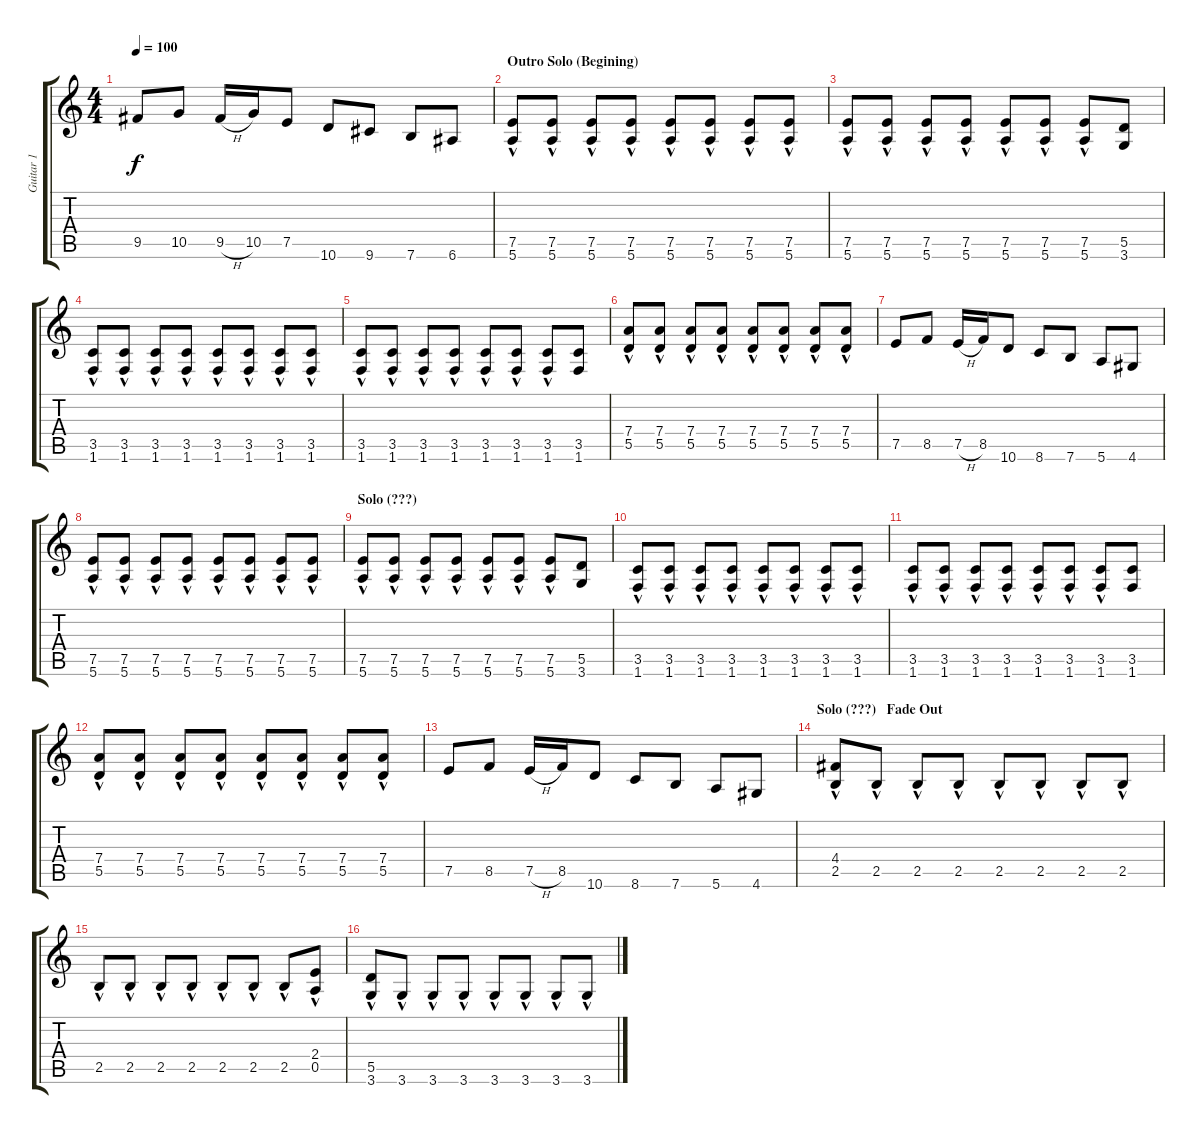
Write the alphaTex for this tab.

\track ("Guitar 1" "Guitar 1") {instrument distortionguitar}
\staff {score tabs}
\tuning (E4 B3 G3 D3 A2 E2) {hide}
\ts (4 4)
\tempo 100
\clef g2
\ks c
9.5.8{dy f} 10.5.8 9.5{h}.16 10.5.16 7.5.8 10.6.8 9.6.8 7.6.8 6.6.8 |
\section ("" "Outro Solo (Begining)")
(7.5{hac} 5.6{hac}).8 (7.5{hac} 5.6{hac}).8 (7.5{hac} 5.6{hac}).8 (7.5{hac} 5.6{hac}).8 (7.5{hac} 5.6{hac}).8 (7.5{hac} 5.6{hac}).8 (7.5{hac} 5.6{hac}).8 (7.5{hac} 5.6{hac}).8 |
(7.5{hac} 5.6{hac}).8 (7.5{hac} 5.6{hac}).8 (7.5{hac} 5.6{hac}).8 (7.5{hac} 5.6{hac}).8 (7.5{hac} 5.6{hac}).8 (7.5{hac} 5.6{hac}).8 (7.5{hac} 5.6{hac}).8 (5.5 3.6).8 |
(3.5{hac} 1.6{hac}).8 (3.5{hac} 1.6{hac}).8 (3.5{hac} 1.6{hac}).8 (3.5{hac} 1.6{hac}).8 (3.5{hac} 1.6{hac}).8 (3.5{hac} 1.6{hac}).8 (3.5{hac} 1.6{hac}).8 (3.5{hac} 1.6{hac}).8 |
(3.5{hac} 1.6{hac}).8 (3.5{hac} 1.6{hac}).8 (3.5{hac} 1.6{hac}).8 (3.5{hac} 1.6{hac}).8 (3.5{hac} 1.6{hac}).8 (3.5{hac} 1.6{hac}).8 (3.5{hac} 1.6{hac}).8 (3.5 1.6).8 |
(7.4{hac} 5.5{hac}).8 (7.4{hac} 5.5{hac}).8 (7.4{hac} 5.5{hac}).8 (7.4{hac} 5.5{hac}).8 (7.4{hac} 5.5{hac}).8 (7.4{hac} 5.5{hac}).8 (7.4{hac} 5.5{hac}).8 (7.4{hac} 5.5{hac}).8 |
7.5.8 8.5.8 7.5{h}.16 8.5.16 10.6.8 8.6.8 7.6.8 5.6.8 4.6.8 |
(7.5{hac} 5.6{hac}).8 (7.5{hac} 5.6{hac}).8 (7.5{hac} 5.6{hac}).8 (7.5{hac} 5.6{hac}).8 (7.5{hac} 5.6{hac}).8 (7.5{hac} 5.6{hac}).8 (7.5{hac} 5.6{hac}).8 (7.5{hac} 5.6{hac}).8 |
\section ("" "Solo (???)")
(7.5{hac} 5.6{hac}).8 (7.5{hac} 5.6{hac}).8 (7.5{hac} 5.6{hac}).8 (7.5{hac} 5.6{hac}).8 (7.5{hac} 5.6{hac}).8 (7.5{hac} 5.6{hac}).8 (7.5{hac} 5.6{hac}).8 (5.5 3.6).8 |
(3.5{hac} 1.6{hac}).8 (3.5{hac} 1.6{hac}).8 (3.5{hac} 1.6{hac}).8 (3.5{hac} 1.6{hac}).8 (3.5{hac} 1.6{hac}).8 (3.5{hac} 1.6{hac}).8 (3.5{hac} 1.6{hac}).8 (3.5{hac} 1.6{hac}).8 |
(3.5{hac} 1.6{hac}).8 (3.5{hac} 1.6{hac}).8 (3.5{hac} 1.6{hac}).8 (3.5{hac} 1.6{hac}).8 (3.5{hac} 1.6{hac}).8 (3.5{hac} 1.6{hac}).8 (3.5{hac} 1.6{hac}).8 (3.5 1.6).8 |
(7.4{hac} 5.5{hac}).8 (7.4{hac} 5.5{hac}).8 (7.4{hac} 5.5{hac}).8 (7.4{hac} 5.5{hac}).8 (7.4{hac} 5.5{hac}).8 (7.4{hac} 5.5{hac}).8 (7.4{hac} 5.5{hac}).8 (7.4{hac} 5.5{hac}).8 |
7.5.8 8.5.8 7.5{h}.16 8.5.16 10.6.8 8.6.8 7.6.8 5.6.8 4.6.8 |
\section ("" "Solo (???)   Fade Out")
(4.4{hac} 2.5{hac}).8 2.5{hac}.8 2.5{hac}.8 2.5{hac}.8 2.5{hac}.8 2.5{hac}.8 2.5{hac}.8 2.5{hac}.8 |
2.5{hac}.8 2.5{hac}.8 2.5{hac}.8 2.5{hac}.8 2.5{hac}.8 2.5{hac}.8 2.5{hac}.8 (2.4 0.5{hac}).8 |
(5.5{hac} 3.6{hac}).8 3.6{hac}.8 3.6{hac}.8 3.6{hac}.8 3.6{hac}.8 3.6{hac}.8 3.6{hac}.8 3.6{hac}.8
